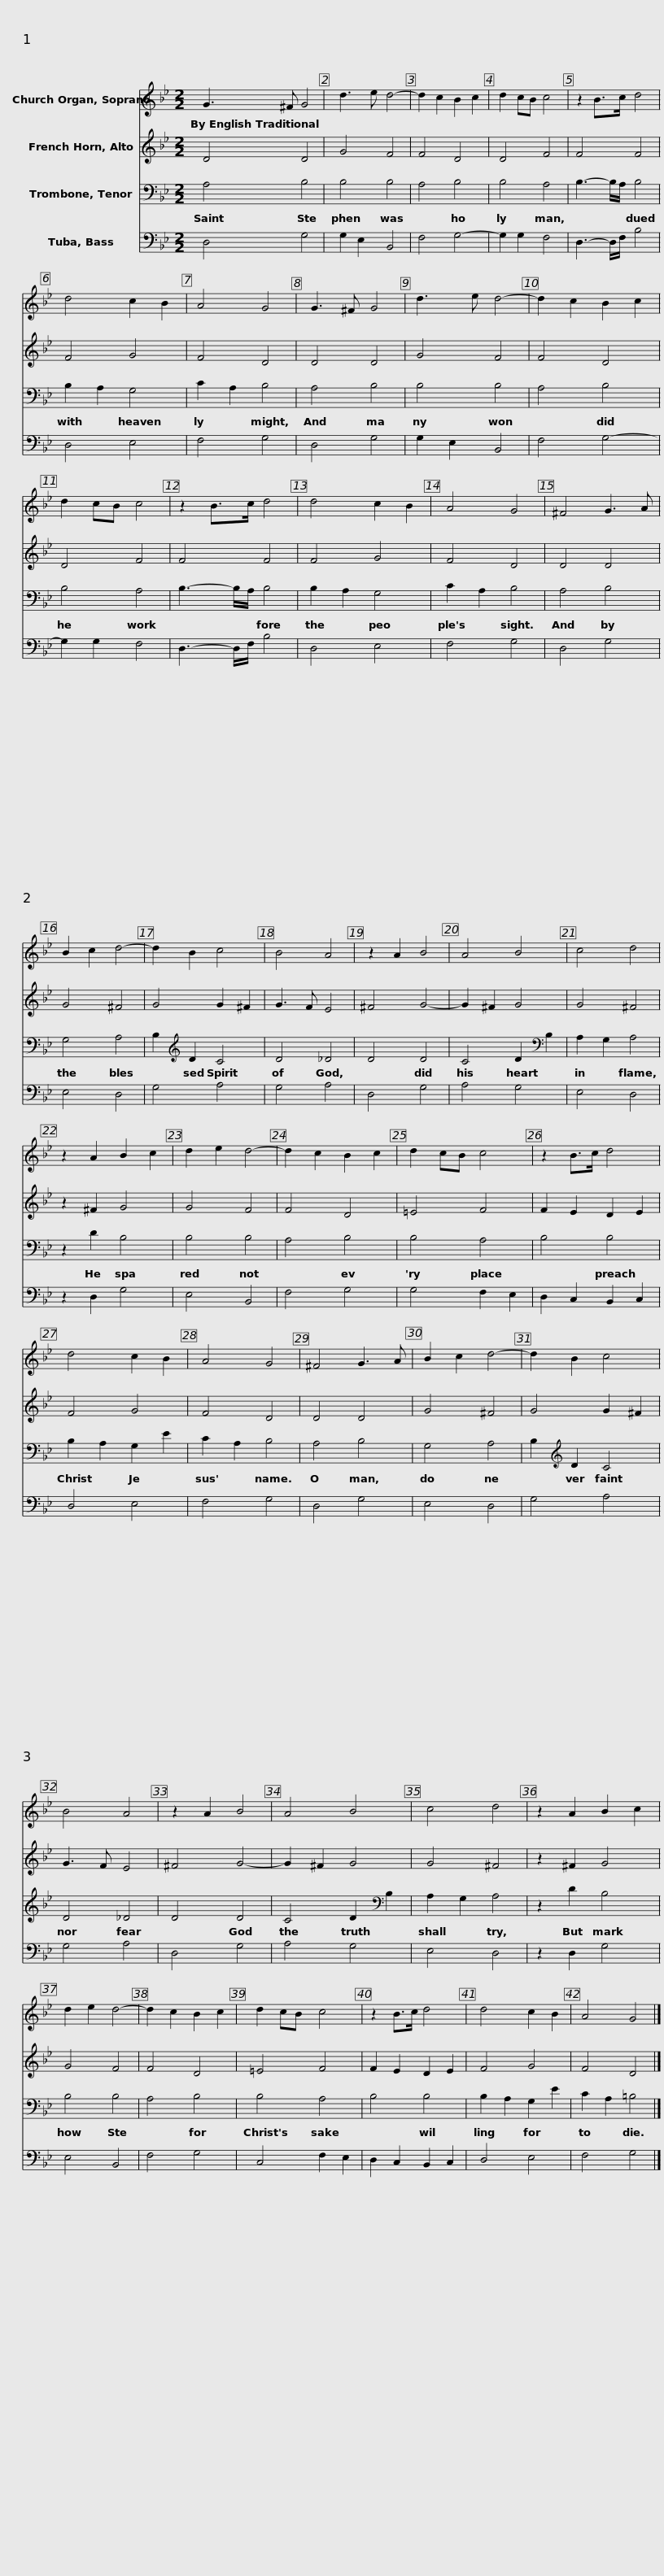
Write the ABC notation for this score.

X:1
%%score 1 2 3 4
L:1/8
M:2/2
I:linebreak $
K:Bb
V:1 treble
V:2 treble
V:3 bass
V:4 bass
V:1
 G3 ^F G4 | d3 e d4- | d2 c2 B2 c2 | d2 cB c4 | z2 B>c d4 | %5
 d4 c2 B2 |$ A4 G4 | G3 ^F G4 | d3 e d4- | d2 c2 B2 c2 | %10
 d2 cB c4 | z2 B>c d4 | d4 c2 B2 | A4 G4 |$ ^F4 G3 A | %15
 B2 c2 d4- | d2 B2 c4 | B4 A4 | z2 A2 B4 | A4 B4 | %20
 c4 d4 |$ z2 A2 B2 c2 | d2 e2 d4- | d2 c2 B2 c2 | d2 cB c4 | %25
 z2 B>c d4 | d4 c2 B2 | A4 G4 | ^F4 G3 A |$ B2 c2 d4- | %30
 d2 B2 c4 | B4 A4 | z2 A2 B4 | A4 B4 | c4 d4 | %35
 z2 A2 B2 c2 | d2 e2 d4- |$ d2 c2 B2 c2 | d2 cB c4 | z2 B>c d4 | %40
 d4 c2 B2 | A4 G4 |] %42
V:2
 D4 D4 | G4 F4 | F4 D4 | D4 F4 | F4 F4 | %5
 F4 G4 |$ F4 D4 | D4 D4 | G4 F4 | F4 D4 | %10
 D4 F4 | F4 F4 | F4 G4 | F4 D4 |$ D4 D4 | %15
 G4 ^F4 | G4 G2 ^F2 | G3 F E4 | ^F4 G4- | G2 ^F2 G4 | %20
 G4 ^F4 |$ z2 ^F2 G4 | G4 F4 | F4 D4 | =E4 F4 | %25
 F2 E2 D2 E2 | F4 G4 | F4 D4 | D4 D4 |$ G4 ^F4 | %30
 G4 G2 ^F2 | G3 F E4 | ^F4 G4- | G2 ^F2 G4 | G4 ^F4 | %35
 z2 ^F2 G4 | G4 F4 |$ F4 D4 | =E4 F4 | F2 E2 D2 E2 | %40
 F4 G4 | F4 D4 |] %42
V:3
 A,4 B,4 | B,4 B,4 | A,4 B,4 | B,4 A,4 | B,3- B,/A,/ B,4 | %5
 B,2 A,2 G,4 |$ C2 A,2 B,4 | A,4 B,4 | B,4 B,4 | A,4 B,4 | %10
 B,4 A,4 | B,3- B,/A,/ B,4 | B,2 A,2 G,4 | C2 A,2 B,4 |$ A,4 B,4 | %15
 G,4 A,4 | B,2[K:treble] D2 C4 | D4 _D4 | D4 D4 | C4 D2[K:bass] B,2 | %20
 A,2 G,2 A,4 |$ z2 D2 B,4 | B,4 B,4 | A,4 B,4 | B,4 A,4 | %25
 B,4 B,4 | B,2 A,2 G,2 E2 | C2 A,2 B,4 | A,4 B,4 |$ G,4 A,4 | %30
 B,2[K:treble] D2 C4 | D4 _D4 | D4 D4 | C4 D2[K:bass] B,2 | A,2 G,2 A,4 | %35
 z2 D2 B,4 | B,4 B,4 |$ A,4 B,4 | B,4 A,4 | B,4 B,4 | %40
 B,2 A,2 G,2 E2 | C2 A,2 =B,4 |] %42
V:4
 D,4 G,4 | G,2 E,2 B,,4 | F,4 G,4- | G,2 G,2 F,4 | D,3- D,/F,/ B,4 | %5
 D,4 E,4 |$ F,4 G,4 | D,4 G,4 | G,2 E,2 B,,4 | F,4 G,4- | %10
 G,2 G,2 F,4 | D,3- D,/F,/ B,4 | D,4 E,4 | F,4 G,4 |$ D,4 G,4 | %15
 E,4 D,4 | G,4 A,4 | G,4 A,4 | D,4 G,4 | A,4 G,4 | %20
 E,4 D,4 |$ z2 D,2 G,4 | E,4 B,,4 | F,4 G,4 | G,4 F,2 E,2 | %25
 D,2 C,2 B,,2 C,2 | D,4 E,4 | F,4 G,4 | D,4 G,4 |$ E,4 D,4 | %30
 G,4 A,4 | G,4 A,4 | D,4 G,4 | A,4 G,4 | E,4 D,4 | %35
 z2 D,2 G,4 | E,4 B,,4 |$ F,4 G,4 | C,4 F,2 E,2 | D,2 C,2 B,,2 C,2 | %40
 D,4 E,4 | F,4 G,4 |] %42
